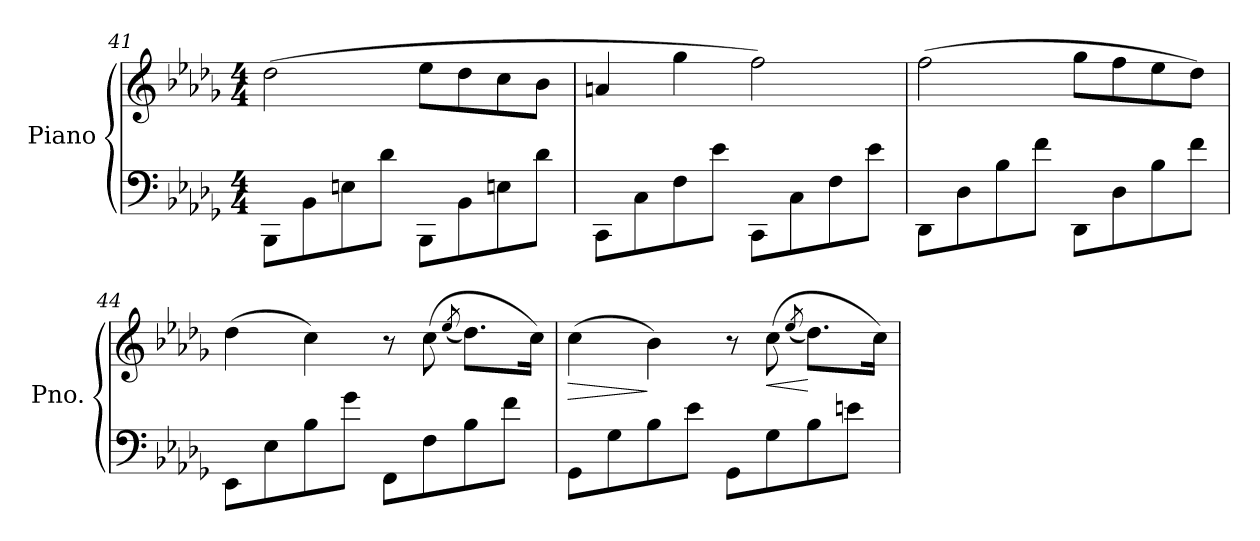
**kern	**kern	**dynam
*part1	*part1	*part1
*staff2	*staff1	*staff1/2
*I"Piano	*	*
*I'Pno.	*	*
*clefF4	*clefG2	*
*k[b-e-a-d-g-]	*k[b-e-a-d-g-]	*
*M4/4	*M4/4	*
=41	=41	=41
8BBB-\L	(>2dd-\	.
8BB-\	.	.
8En\	.	.
8d-\J	.	.
8BBB-\L	8ee-\L	.
8BB-\	8dd-\	.
8En\	8cc\	.
8d-\J	8b-\J	.
=42	=42	=42
8CC\L	4an/	.
8C\	.	.
8F\	4gg-\	.
8e-\J	.	.
8CC\L	2ff\)	.
8C\	.	.
8F\	.	.
8e-\J	.	.
=43	=43	=43
8DD-\L	(>2ff\	.
8D-\	.	.
8B-\	.	.
8f\J	.	.
8DD-\L	8gg-\L	.
8D-\	8ff\	.
8B-\	8ee-\	.
8f\J	8dd-\J)	.
!!LO:LB:g=z
=44	=44	=44
8EE-\L	(>4dd-\	.
8E-\	.	.
8B-\	4cc\)	.
8g-\J	.	.
8FF\L	8r	.
8F<<\	(>8cc\	.
.	(<8qee-/	.
8B-<\	8.dd-\L)	.
8f\J	.	.
.	16cc\Jk)	.
=45	=45	=45
!	!	!LO:HP:b
!	!	!LO:DY:n=1:b
!	!	!LO:DY:n=2:b
8GG-\L	(>4cc\	> p f
8G-<<\	.	.
8B-\	4b-\)	]
8e-\J	.	.
8GG-\L	8r	.
!	!	!LO:HP:b
8G-<<\	(>8cc\	<
.	(<8qee-/	.
8B-\	8.dd-\L)	[
8en\J	.	.
.	16cc\Jk)	.
=	=	=
*-	*-	*-
